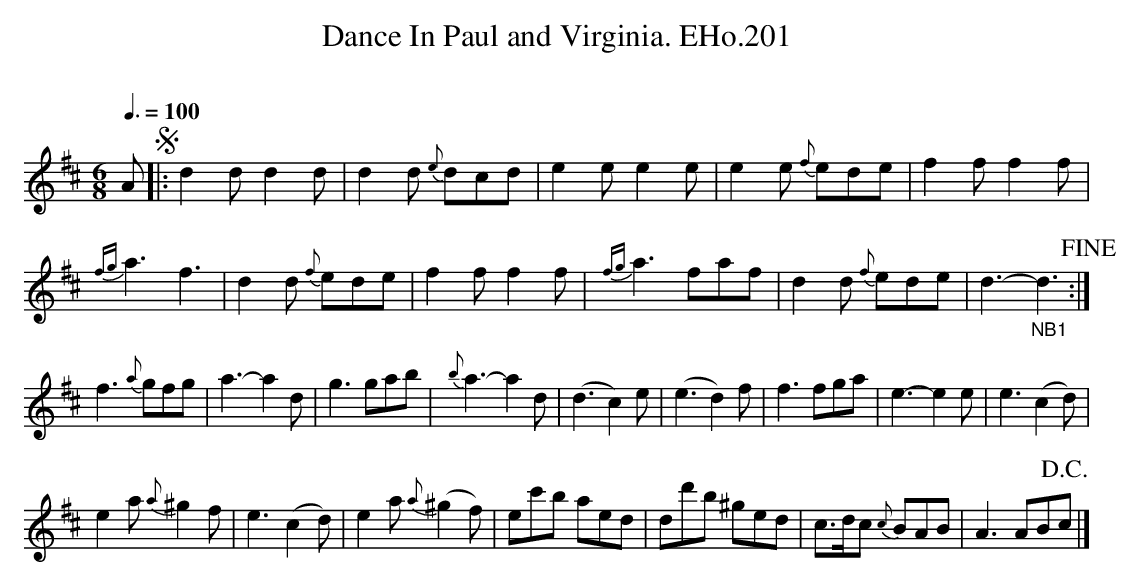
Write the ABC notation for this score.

X:1
T:Dance In Paul and Virginia. EHo.201
M:6/8
L:1/8
Q:3/8=100
O:
K:D
A !segno! |: d2d d2d | d2d {e}dcd | e2e e2e | e2e {f}ede | f2f f2f |
{fg}a3 f3 | d2d {f}ede | f2f f2f | {fg}a3 faf | d2d {f}ede | d3-"_NB1"d3 !fine!:|
f3 {a}gfg | a3-a2d | g3 gab | {b}a3-a2d |\
(d3 c2)e | (e3 d2)f | f3 fga | e3- e2e |e3 (c2d) |
e2a {a}^g2f | e3 (c2d) | e2a {a}(^g2f) |\
ec'b aed | dd'b ^ged | c>dc {c}BAB | A3 AB!D.C.!c |]
